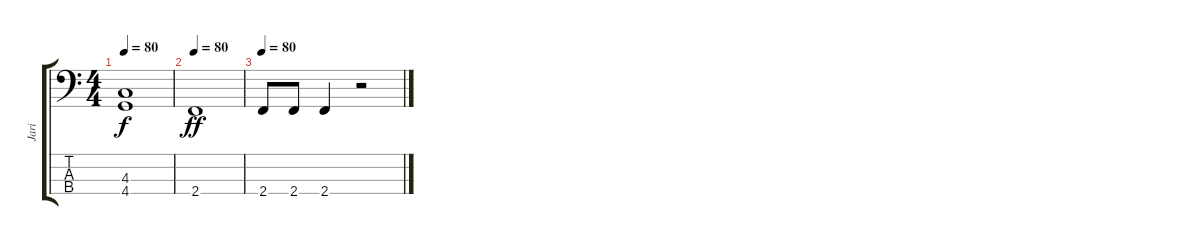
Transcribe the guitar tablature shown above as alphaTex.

\track ("Jari" "Jari") {instrument electricbassfinger}
\staff {score tabs}
\tuning (Gb2 Db2 Ab1 Eb1) {hide}
\ts (4 4)
\tempo 80
\clef f4
\ks c
(4.3{t} 4.4{t}).1{dy f} |
\tempo 80
2.4.1{dy ff} |
\tempo 80
2.4.8 2.4.8 2.4.4 r.2
